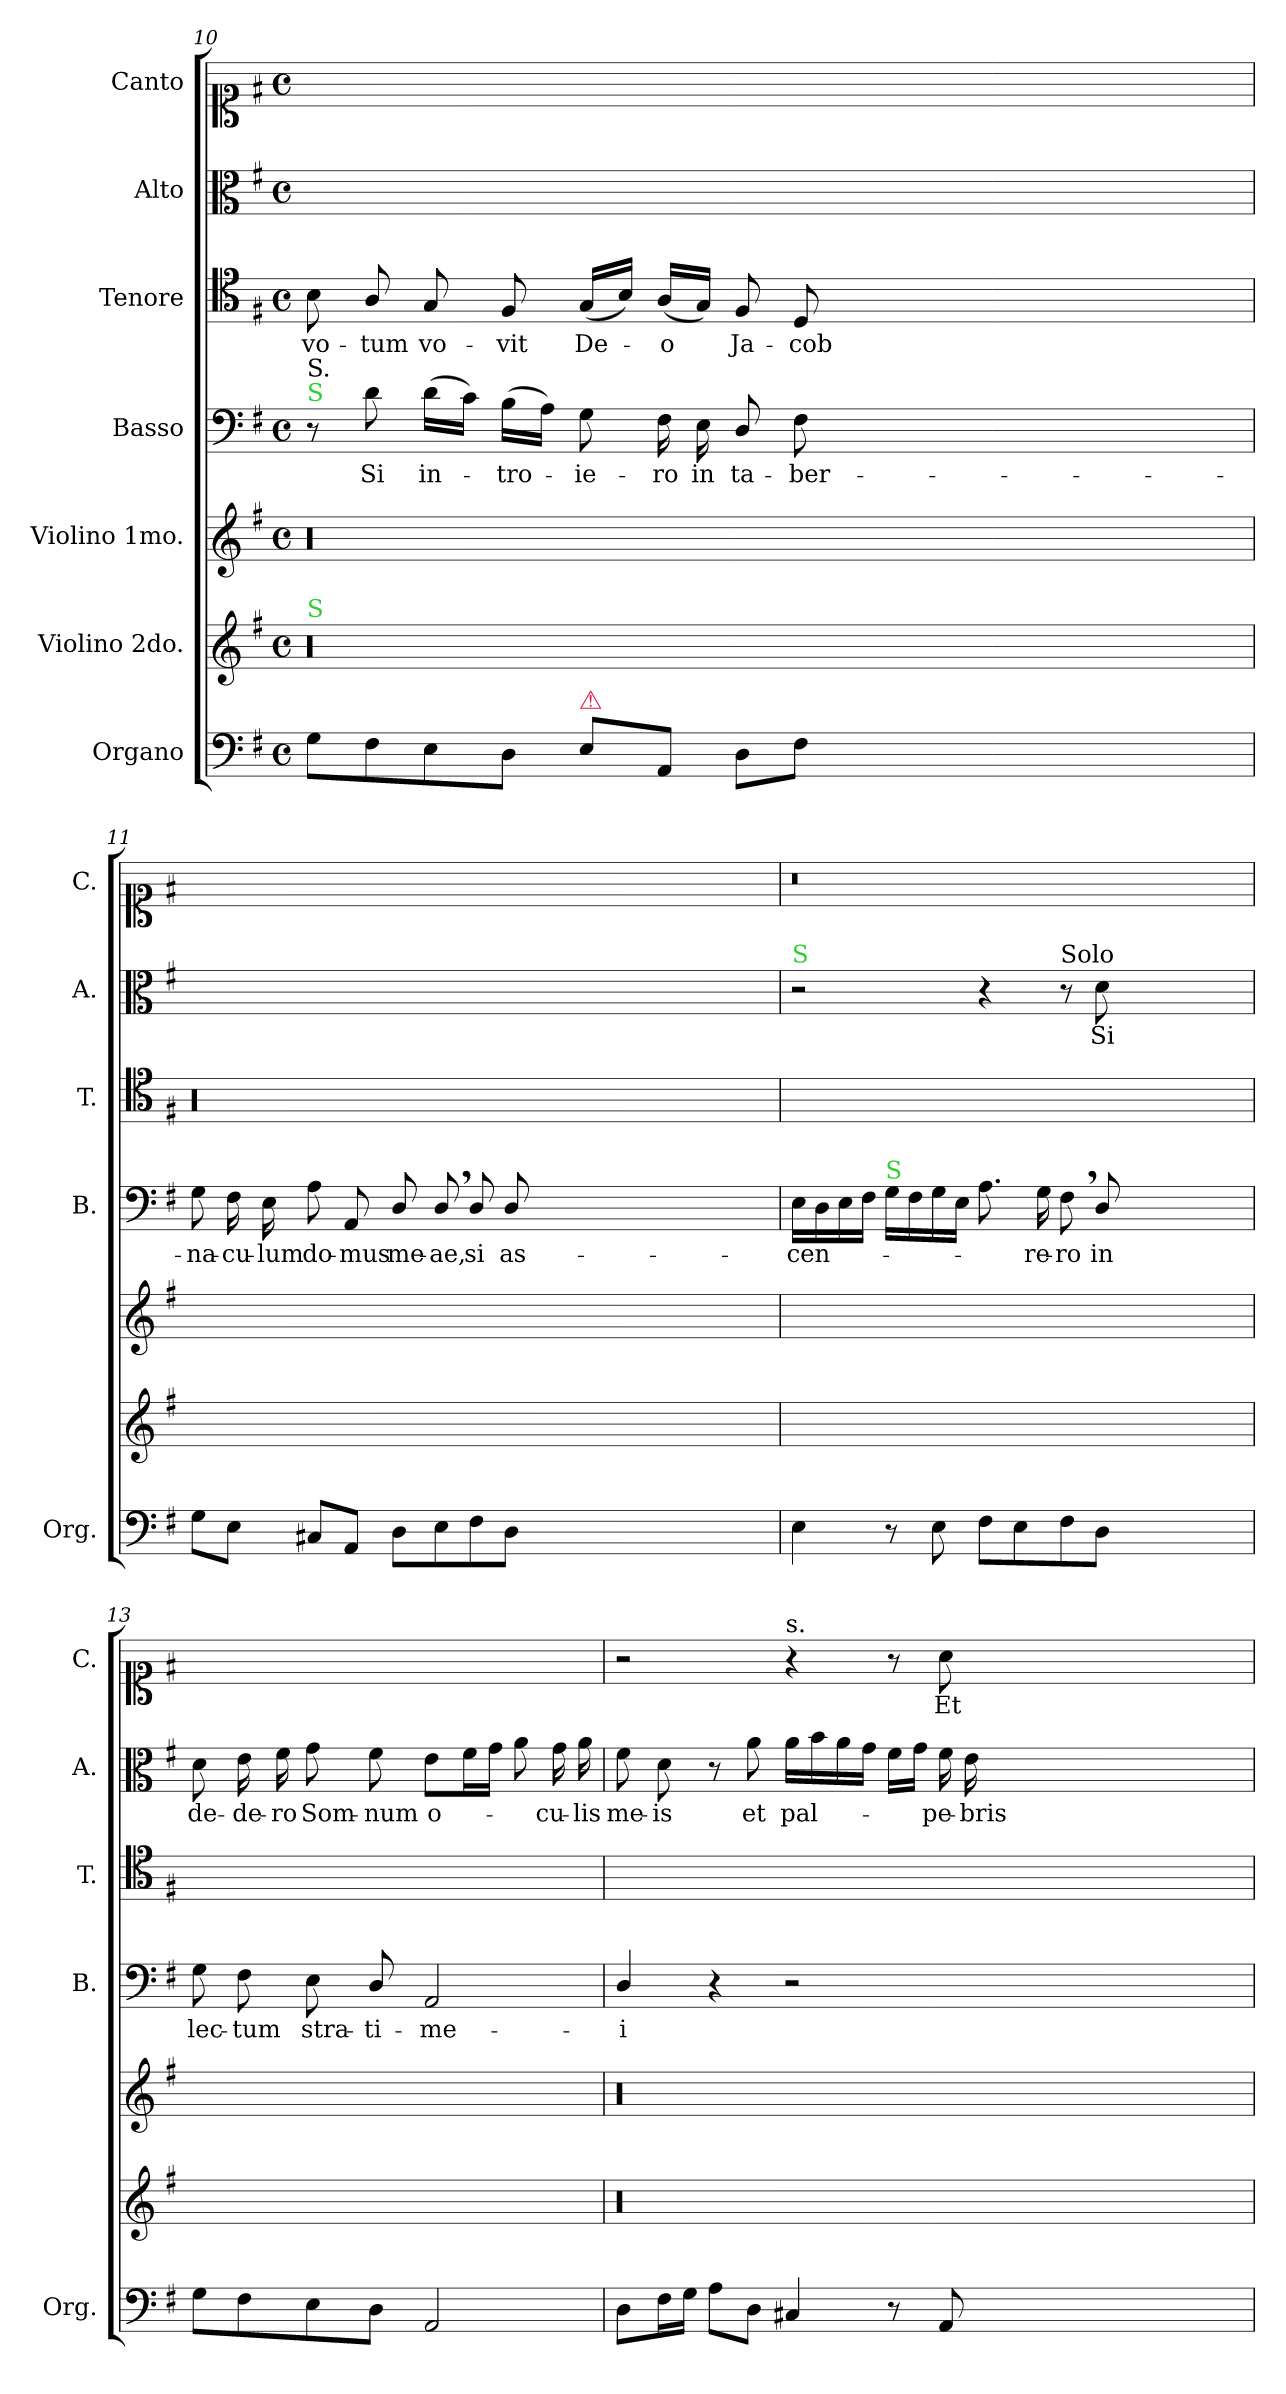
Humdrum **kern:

**kern	**kern	**kern	**kern	**text	**kern	**text	**kern	**text	**kern	**text
*part7	*part6	*part5	*part4	*part4	*part3	*part3	*part2	*part2	*part1	*part1
*staff7	*staff6	*staff5	*staff4	*staff4	*staff3	*staff3	*staff2	*staff2	*staff1	*staff1
*I"Organo	*I"Violino 2do.	*I"Violino 1mo.	*I"Basso	*	*I"Tenore	*	*I"Alto	*	*I"Canto	*
*I'Org.	*	*	*I'B.	*	*I'T.	*	*I'A.	*	*I'C.	*
*clefF4	*clefG2	*clefG2	*clefF4	*	*clefC4	*	*clefC3	*	*clefC1	*
*k[f#]	*k[f#]	*k[f#]	*k[f#]	*	*k[f#]	*	*k[f#]	*	*k[f#]	*
*M4/4	*M4/4	*M4/4	*M4/4	*	*M4/4	*	*M4/4	*	*M4/4	*
*met(c)	*met(c)	*met(c)	*met(c)	*	*met(c)	*	*met(c)	*	*met(c)	*
=10	=10	=10	=10	=10	=10	=10	=10	=10	=10	=10
!	!	!	!LO:TX:a:color=limegreen:t=S	!	!	!	!	!	!	!
!	!	!	!LO:TX:a:t=S.	!	!	!	!	!	!	!
!	!LO:TX:a:color=limegreen:t=S	!	!	!	!	!	!	!	!	!
8G\L	00r	00r	8r	.	8B\	vo-	00ryy	.	00ryy	.
8F#\	.	.	8d\	Si	8A/	-tum	.	.	.	.
8E\	.	.	(16d\LL	in-	8G/	vo-	.	.	.	.
.	.	.	16c\JJ)	.	.	.	.	.	.	.
8D\J	.	.	(16B\LL	-tro-	8F#/	-vit	.	.	.	.
.	.	.	16A\JJ)	.	.	.	.	.	.	.
!LO:TX:a:color=crimson:t=⚠	!	!	!	!	!	!	!	!	!	!
8E\L	.	.	8G\	-ie-	(16G/LL	De-	.	.	.	.
.	.	.	.	.	16B/JJ)	.	.	.	.	.
8AA/J	.	.	16F#\	-ro	(16A/LL	-o	.	.	.	.
.	.	.	16E\	in	16G/JJ)	.	.	.	.	.
8D\L	.	.	8D/	ta-	8F#/	Ja-	.	.	.	.
8F#\J	.	.	8F#\	-ber-	8D/	-cob	.	.	.	.
0.ryy	.	.	0.ryy	.	0.ryy	.	.	.	.	.
=11	=11	=11	=11	=11	=11	=11	=11	=11	=11	=11
8G\L	00ryy	00ryy	8G\	-na-	00r	.	00ryy	.	00ryy	.
8E\J	.	.	16F#\	-cu-	.	.	.	.	.	.
.	.	.	16E\	-lum	.	.	.	.	.	.
8C#X/L	.	.	8A\	do-	.	.	.	.	.	.
8AA/J	.	.	8AA/	-mus	.	.	.	.	.	.
8D\L	.	.	8D/	me-	.	.	.	.	.	.
8E\	.	.	8D,</	-ae,	.	.	.	.	.	.
8F#\	.	.	8D/	si	.	.	.	.	.	.
8D\J	.	.	8D/	as-	.	.	.	.	.	.
0.ryy	.	.	0.ryy	.	.	.	.	.	.	.
=12	=12	=12	=12	=12	=12	=12	=12	=12	=12	=12
!	!	!	!	!	!	!	!LO:TX:a:color=limegreen:t=S	!	!	!
4E\	0ryy	0ryy	16E\LL	-cen-	0ryy	.	2r	.	0r	.
.	.	.	16D\	.	.	.	.	.	.	.
.	.	.	16E\	.	.	.	.	.	.	.
.	.	.	16F#\JJ	.	.	.	.	.	.	.
!	!	!	!LO:TX:a:color=limegreen:t=S	!	!	!	!	!	!	!
8r	.	.	16G\LL	.	.	.	.	.	.	.
.	.	.	16F#\	.	.	.	.	.	.	.
8E\	.	.	16G\	.	.	.	.	.	.	.
.	.	.	16E\JJ	.	.	.	.	.	.	.
8F#\L	.	.	8.A\	.	.	.	4r	.	.	.
8E\	.	.	.	.	.	.	.	.	.	.
.	.	.	16G\	-re-	.	.	.	.	.	.
!	!	!	!	!	!	!	!LO:TX:a:t=Solo	!	!	!
8F#\	.	.	8F#,<\	-ro	.	.	8r	.	.	.
8D\J	.	.	8D/	in	.	.	8d\	Si	.	.
1ryy	.	.	1ryy	.	.	.	1ryy	.	.	.
=13	=13	=13	=13	=13	=13	=13	=13	=13	=13	=13
8G\L	1ryy	1ryy	8G\	lec-	1ryy	.	8d\	de-	1ryy	.
8F#\	.	.	8F#\	-tum	.	.	16e\	-de-	.	.
.	.	.	.	.	.	.	16f#\	-ro	.	.
8E\	.	.	8E\	stra-	.	.	8g\	Som-	.	.
8D\J	.	.	8D/	-ti-	.	.	8f#\	-num	.	.
2AA/	.	.	2AA/	-me-	.	.	8e\L	o-	.	.
.	.	.	.	.	.	.	16f#\L	.	.	.
.	.	.	.	.	.	.	16g\JJ	.	.	.
.	.	.	.	.	.	.	8a\	.	.	.
.	.	.	.	.	.	.	16g\	-cu-	.	.
.	.	.	.	.	.	.	16a\	-lis	.	.
=14	=14	=14	=14	=14	=14	=14	=14	=14	=14	=14
8D\L	00r	00r	4D/	-i	00ryy	.	8f#\	me-	2r	.
16F#\L	.	.	.	.	.	.	8d\	-is	.	.
16G\JJ	.	.	.	.	.	.	.	.	.	.
8A\L	.	.	4r	.	.	.	8r	.	.	.
8D\J	.	.	.	.	.	.	8a\	et	.	.
!	!	!	!	!	!	!	!	!	!LO:TX:a:t=s.	!
4C#X/	.	.	2r	.	.	.	16a\LL	pal-	4r	.
.	.	.	.	.	.	.	16b\	.	.	.
.	.	.	.	.	.	.	16a\	.	.	.
.	.	.	.	.	.	.	16g\JJ	.	.	.
8r	.	.	.	.	.	.	16f#\LL	.	8r	.
.	.	.	.	.	.	.	16g\JJ	.	.	.
8AA/	.	.	.	.	.	.	16f#\	-pe-	8a\	Et
.	.	.	.	.	.	.	16e\	-bris	.	.
0.ryy	.	.	0.ryy	.	.	.	0.ryy	.	0.ryy	.
=	=	=	=	=	=	=	=	=	=	=
*-	*-	*-	*-	*-	*-	*-	*-	*-	*-	*-
